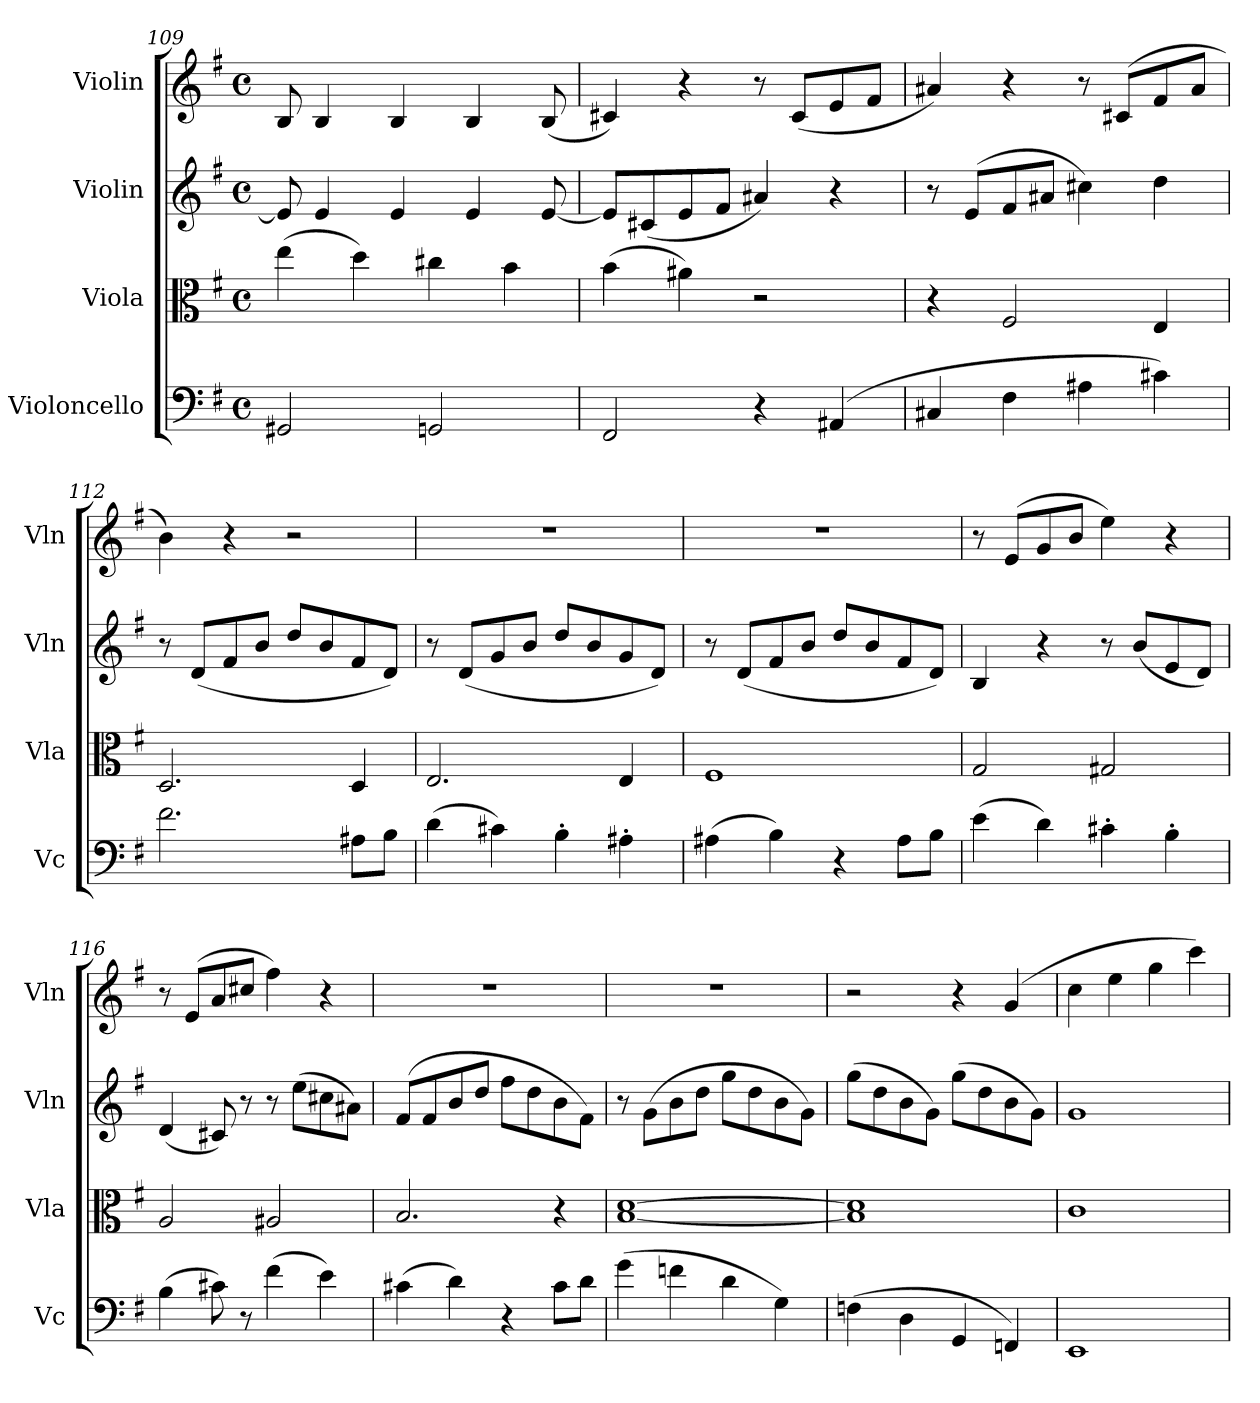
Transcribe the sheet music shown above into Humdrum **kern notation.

**kern	**kern	**kern	**kern
*part4	*part3	*part2	*part1
*staff4	*staff3	*staff2	*staff1
*I"Violoncello	*I"Viola	*I"Violin	*I"Violin
*I'Vc	*I'Vla	*I'Vln	*I'Vln
*clefF4	*clefC3	*clefG2	*clefG2
*k[f#]	*k[f#]	*k[f#]	*k[f#]
*M4/4	*M4/4	*M4/4	*M4/4
*met(c)	*met(c)	*met(c)	*met(c)
=109	=109	=109	=109
2GG#X/	(4ee\	8e/]	8B/
.	.	4e/	4B/
.	4dd\)	.	.
.	.	4e/	4B/
2GGn/	4cc#X\	.	.
.	.	4e/	4B/
.	4b\	.	.
.	.	[8e/	(8B/
=110	=110	=110	=110
2FF#/	(4b\	8e/L]	4c#X/)
.	.	(8c#X/	.
.	4a#X\)	8e/	4r
.	.	8f#/J	.
4r	2r	4a#X/)	8r
.	.	.	(8c#/L
(>4AA#X/	.	4r	8e/
.	.	.	8f#/J
=111	=111	=111	=111
4C#X/	4r	8r	4a#X/)
.	.	(8e/L	.
4F#\	2F#/	8f#/	4r
.	.	8a#X/J	.
4A#X\	.	4cc#X\)	8r
.	.	.	(8c#X/L
4c#X\)	4E/	4dd\	8f#/
.	.	.	8a#/J
=112	=112	=112	=112
2.f#\	2.D/	8r	4b\)
.	.	(8d/L	.
.	.	8f#/	4r
.	.	8b/J	.
.	.	8dd/L	2r
.	.	8b/	.
8A#X\L	4D/	8f#/	.
8B\J	.	8d/J)	.
=113	=113	=113	=113
(4d\	2.E/	8r	1r
.	.	(8d/L	.
4c#X\)	.	8g/	.
.	.	8b/J	.
4B'\	.	8dd/L	.
.	.	8b/	.
4A#X'\	4E/	8g/	.
.	.	8d/J)	.
=114	=114	=114	=114
(4A#X\	1F#	8r	1r
.	.	(8d/L	.
4B\)	.	8f#/	.
.	.	8b/J	.
4r	.	8dd/L	.
.	.	8b/	.
8A#\L	.	8f#/	.
8B\J	.	8d/J)	.
!!LO:LB:g=z
=115	=115	=115	=115
(4e\	2G/	4B/	8r
.	.	.	(8e/L
4d\)	.	4r	8g/
.	.	.	8b/J
4c#X'\	2G#X/	8r	4ee\)
.	.	(8b/L	.
4B'\	.	8e/	4r
.	.	8d/J)	.
=116	=116	=116	=116
(4B\	2A/	(4d/	8r
.	.	.	(8e/L
8c#X\)	.	8c#X/)	8a/
8r	.	8r	8cc#X/J
(4f#\	2A#X/	8r	4ff#\)
.	.	(8ee\L	.
4e\)	.	8cc#X\	4r
.	.	8a#X\J)	.
=117	=117	=117	=117
(4c#X\	2.B/	(8f#/L	1r
.	.	8f#/	.
4d\)	.	8b/	.
.	.	8dd/J	.
4r	.	8ff#\L	.
.	.	8dd\	.
8c#\L	4r	8b\	.
8d\J	.	8f#\J)	.
=118	=118	=118	=118
(4g\	[1B [1d	8r	1r
.	.	(8g\L	.
4fn\	.	8b\	.
.	.	8dd\J	.
4d\	.	8gg\L	.
.	.	8dd\	.
4G\)	.	8b\	.
.	.	8g\J)	.
=119	=119	=119	=119
(4Fn\	1B] 1d]	(8gg\L	2r
.	.	8dd\	.
4D\	.	8b\	.
.	.	8g\J)	.
4GG/	.	(8gg\L	4r
.	.	8dd\	.
4FFn/)	.	8b\	(>4g/
.	.	8g\J)	.
=120	=120	=120	=120
1EE	1c	1g	4cc\
.	.	.	4ee\
.	.	.	4gg\
.	.	.	4ccc\)
=	=	=	=
*-	*-	*-	*-
